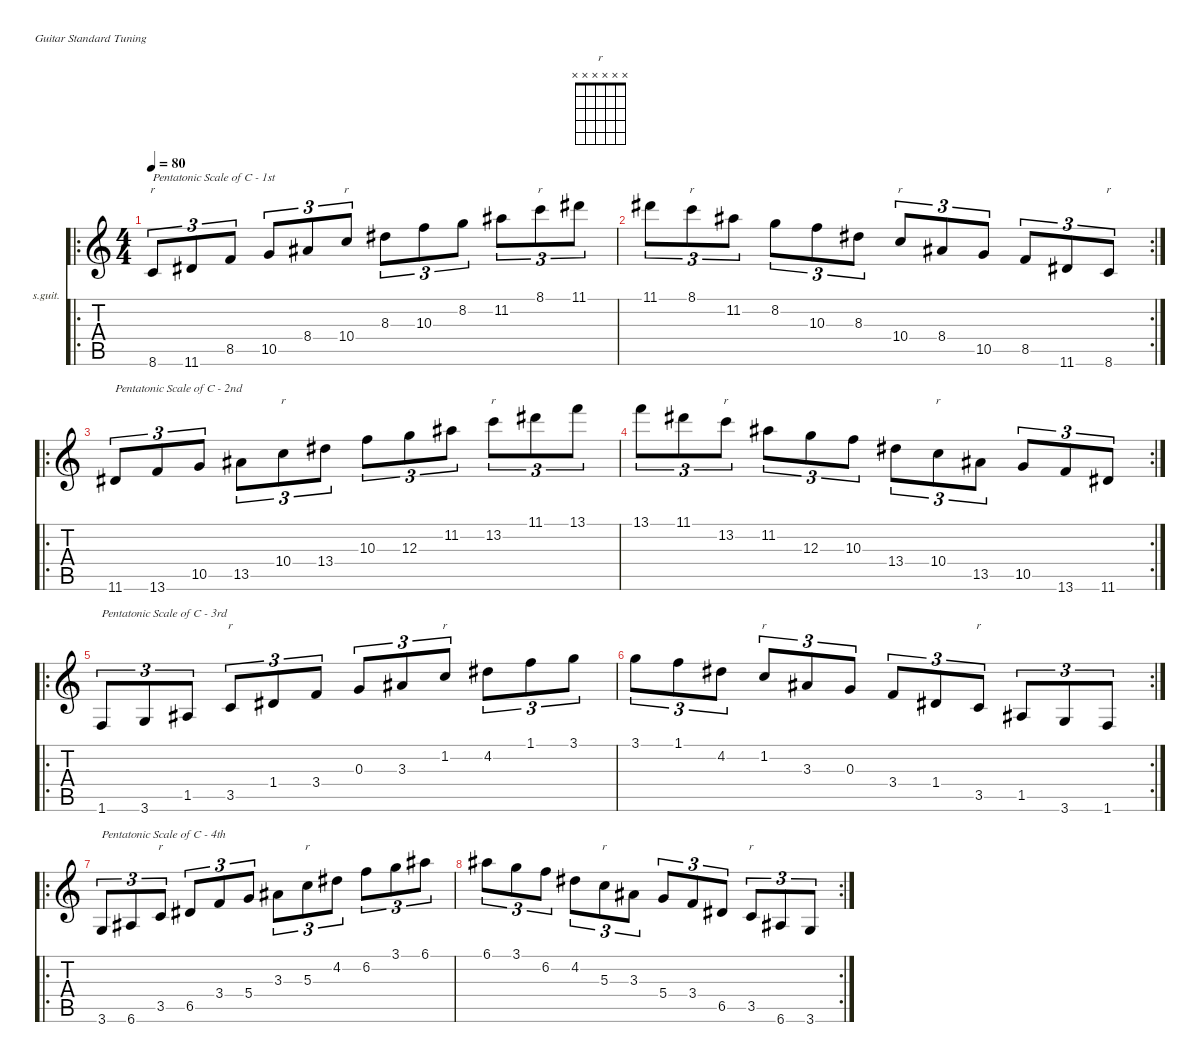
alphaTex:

\defaultSystemsLayout 4
\hideDynamics
\bracketExtendMode nobrackets
\firstSystemTrackNameOrientation horizontal
\otherSystemsTrackNameOrientation horizontal
\track ("Track 1" "s.guit.") {instrument acousticguitarsteel}
\staff {score tabs}
\tuning (E4 B3 G3 D3 A2 E2)
\chord ("r" x x x x x x)
\ro
\ts (4 4)
\beaming (8 2 2 2 2)
\tempo 80
\clef g2
\ks c
8.6.8{tu (3 2) ch "r" txt "Pentatonic Scale of C - 1st" dy f instrument acousticguitarsteel beam Up} 11.6{acc #}.8{tu (3 2) beam Up} 8.5.8{tu (3 2) beam Up} 10.5.8{tu (3 2) beam Up} 8.4{acc #}.8{tu (3 2) beam Up} 10.4.8{tu (3 2) ch "r" beam Up} 8.3{acc #}.8{tu (3 2) beam Down} 10.3.8{tu (3 2) beam Down} 8.2.8{tu (3 2) beam Down} 11.2{acc #}.8{tu (3 2) beam Down} 8.1.8{tu (3 2) ch "r" beam Down} 11.1{acc #}.8{tu (3 2) beam Down} |
\rc 2
11.1{acc #}.8{tu (3 2) beam Down} 8.1.8{tu (3 2) ch "r" beam Down} 11.2{acc #}.8{tu (3 2) beam Down} 8.2.8{tu (3 2) beam Down} 10.3.8{tu (3 2) beam Down} 8.3{acc #}.8{tu (3 2) beam Down} 10.4.8{tu (3 2) ch "r" beam Up} 8.4{acc #}.8{tu (3 2) beam Up} 10.5.8{tu (3 2) beam Up} 8.5.8{tu (3 2) beam Up} 11.6{acc #}.8{tu (3 2) beam Up} 8.6.8{tu (3 2) ch "r" beam Up} |
\ro
11.6{acc #}.8{tu (3 2) txt "Pentatonic Scale of C - 2nd" beam Up} 13.6.8{tu (3 2) beam Up} 10.5.8{tu (3 2) beam Up} 13.5{acc #}.8{tu (3 2) beam Down} 10.4.8{tu (3 2) ch "r" beam Down} 13.4{acc #}.8{tu (3 2) beam Down} 10.3.8{tu (3 2) beam Down} 12.3.8{tu (3 2) beam Down} 11.2{acc #}.8{tu (3 2) beam Down} 13.2.8{tu (3 2) ch "r" beam Down} 11.1{acc #}.8{tu (3 2) beam Down} 13.1.8{tu (3 2) beam Down} |
\rc 2
13.1.8{tu (3 2) beam Down} 11.1{acc #}.8{tu (3 2) beam Down} 13.2.8{tu (3 2) ch "r" beam Down} 11.2{acc #}.8{tu (3 2) beam Down} 12.3.8{tu (3 2) beam Down} 10.3.8{tu (3 2) beam Down} 13.4{acc #}.8{tu (3 2) beam Down} 10.4.8{tu (3 2) ch "r" beam Down} 13.5{acc #}.8{tu (3 2) beam Down} 10.5.8{tu (3 2) beam Up} 13.6.8{tu (3 2) beam Up} 11.6{acc #}.8{tu (3 2) beam Up} |
\ro
1.6.8{tu (3 2) txt "Pentatonic Scale of C - 3rd" beam Up} 3.6.8{tu (3 2) beam Up} 1.5{acc #}.8{tu (3 2) beam Up} 3.5.8{tu (3 2) ch "r" beam Up} 1.4{acc #}.8{tu (3 2) beam Up} 3.4.8{tu (3 2) beam Up} 0.3.8{tu (3 2) beam Up} 3.3{acc #}.8{tu (3 2) beam Up} 1.2.8{tu (3 2) ch "r" beam Up} 4.2{acc #}.8{tu (3 2) beam Down} 1.1.8{tu (3 2) beam Down} 3.1.8{tu (3 2) beam Down} |
\rc 2
3.1.8{tu (3 2) beam Down} 1.1.8{tu (3 2) beam Down} 4.2{acc #}.8{tu (3 2) beam Down} 1.2.8{tu (3 2) ch "r" beam Up} 3.3{acc #}.8{tu (3 2) beam Up} 0.3.8{tu (3 2) beam Up} 3.4.8{tu (3 2) beam Up} 1.4{acc #}.8{tu (3 2) beam Up} 3.5.8{tu (3 2) ch "r" beam Up} 1.5{acc #}.8{tu (3 2) beam Up} 3.6.8{tu (3 2) beam Up} 1.6.8{tu (3 2) beam Up} |
\ro
3.6.8{tu (3 2) txt "Pentatonic Scale of C - 4th" beam Up} 6.6{acc #}.8{tu (3 2) beam Up} 3.5.8{tu (3 2) ch "r" beam Up} 6.5{acc #}.8{tu (3 2) beam Up} 3.4.8{tu (3 2) beam Up} 5.4.8{tu (3 2) beam Up} 3.3{acc #}.8{tu (3 2) beam Down} 5.3.8{tu (3 2) ch "r" beam Down} 4.2{acc #}.8{tu (3 2) beam Down} 6.2.8{tu (3 2) beam Down} 3.1.8{tu (3 2) beam Down} 6.1{acc #}.8{tu (3 2) beam Down} |
\rc 2
6.1{acc #}.8{tu (3 2) beam Down} 3.1.8{tu (3 2) beam Down} 6.2.8{tu (3 2) beam Down} 4.2{acc #}.8{tu (3 2) beam Down} 5.3.8{tu (3 2) ch "r" beam Down} 3.3{acc #}.8{tu (3 2) beam Down} 5.4.8{tu (3 2) beam Up} 3.4.8{tu (3 2) beam Up} 6.5{acc #}.8{tu (3 2) beam Up} 3.5.8{tu (3 2) ch "r" beam Up} 6.6{acc #}.8{tu (3 2) beam Up} 3.6.8{tu (3 2) beam Up}
